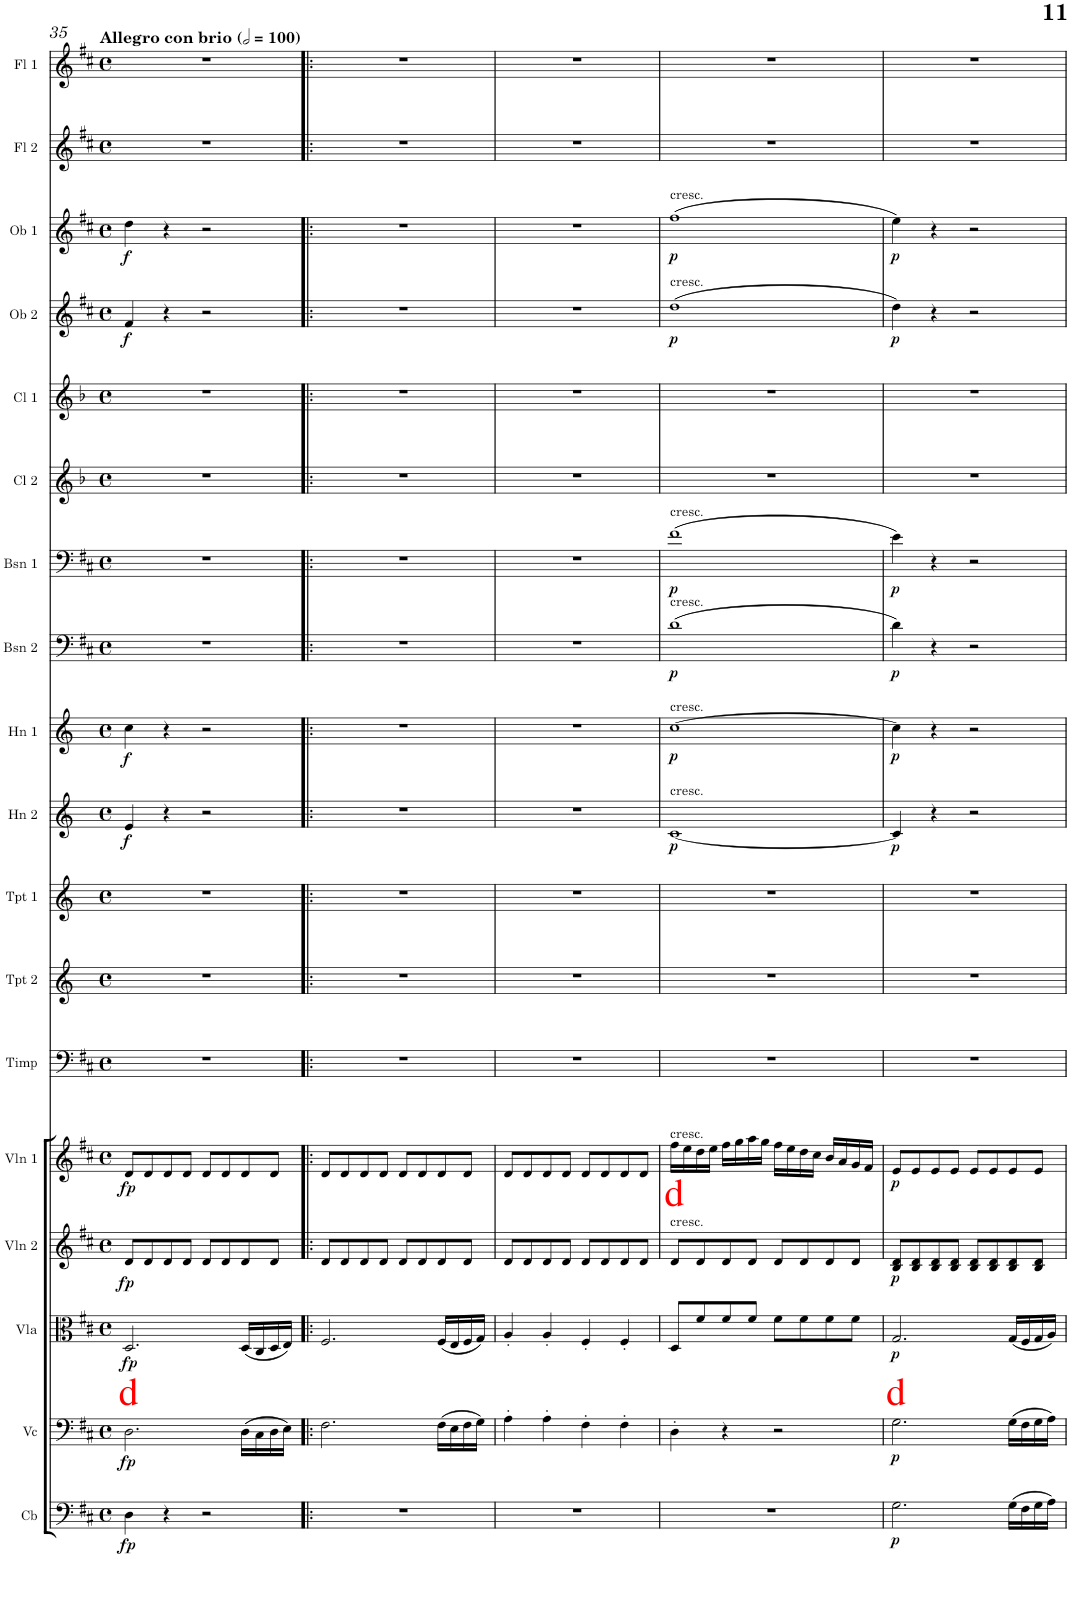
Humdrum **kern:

**kern	**dynam	**kern	**dynam	**kern	**text	**dynam	**kern	**dynam	**kern	**text	**dynam	**kern	**kern	**kern	**kern	**dynam	**kern	**dynam	**kern	**dynam	**kern	**dynam	**kern	**kern	**kern	**dynam	**kern	**dynam	**kern	**kern
*part18	*part18	*part17	*part17	*part16	*part16	*part16	*part15	*part15	*part14	*part14	*part14	*part13	*part12	*part11	*part10	*part10	*part9	*part9	*part8	*part8	*part7	*part7	*part6	*part5	*part4	*part4	*part3	*part3	*part2	*part1
*staff18	*staff18	*staff17	*staff17	*staff16	*staff16	*staff16	*staff15	*staff15	*staff14	*staff14	*staff14	*staff13	*staff12	*staff11	*staff10	*staff10	*staff9	*staff9	*staff8	*staff8	*staff7	*staff7	*staff6	*staff5	*staff4	*staff4	*staff3	*staff3	*staff2	*staff1
*I"Contrabass	*	*I"Violoncello	*	*I"Viola	*	*	*I"Violin 2	*	*I"Violin 1	*	*	*I"Timpani	*I"D Trumpet 2	*I"D Trumpet 1	*I"D Horn 2	*	*I"D Horn 1	*	*I"Bassoon 2	*	*I"Bassoon 1	*	*I"A Clarinet 2	*I"A Clarinet 1	*I"Oboe 2	*	*I"Oboe 1	*	*I"Flute 2	*I"Flute 1
*I'Cb	*	*I'Vc	*	*I'Vla	*	*	*I'Vln 2	*	*I'Vln 1	*	*	*I'Timp	*I'Tpt 2	*I'Tpt 1	*I'Hn 2	*	*I'Hn 1	*	*I'Bsn 2	*	*I'Bsn 1	*	*I'Cl 2	*I'Cl 1	*I'Ob 2	*	*I'Ob 1	*	*I'Fl 2	*I'Fl 1
!!LO:PB:g=z
*clefF4	*	*clefF4	*	*clefC3	*	*	*clefG2	*	*clefG2	*	*	*clefF4	*clefG2	*clefG2	*clefG2	*	*clefG2	*	*clefF4	*	*clefF4	*	*clefG2	*clefG2	*clefG2	*	*clefG2	*	*clefG2	*clefG2
*Trd7c12	*	*	*	*	*	*	*	*	*	*	*	*	*Trd-1c-2	*Trd-1c-2	*Trd6c10	*	*Trd6c10	*	*	*	*	*	*Trd2c3	*Trd2c3	*	*	*	*	*	*
*k[f#c#]	*	*k[f#c#]	*	*k[f#c#]	*	*	*k[f#c#]	*	*k[f#c#]	*	*	*k[f#c#]	*k[]	*k[]	*k[]	*	*k[]	*	*k[f#c#]	*	*k[f#c#]	*	*k[b-]	*k[b-]	*k[f#c#]	*	*k[f#c#]	*	*k[f#c#]	*k[f#c#]
*M4/4	*	*M4/4	*	*M4/4	*	*	*M4/4	*	*M4/4	*	*	*M4/4	*M4/4	*M4/4	*M4/4	*	*M4/4	*	*M4/4	*	*M4/4	*	*M4/4	*M4/4	*M4/4	*	*M4/4	*	*M4/4	*M4/4
*met(c)	*	*met(c)	*	*met(c)	*	*	*met(c)	*	*met(c)	*	*	*met(c)	*met(c)	*met(c)	*met(c)	*	*met(c)	*	*met(c)	*	*met(c)	*	*met(c)	*met(c)	*met(c)	*	*met(c)	*	*met(c)	*met(c)
*MM200	*	*MM200	*	*MM200	*	*	*MM200	*	*MM200	*	*	*MM200	*MM200	*MM200	*MM200	*	*MM200	*	*MM200	*	*MM200	*	*MM200	*MM200	*MM200	*	*MM200	*	*MM200	*MM200
=35	=35	=35	=35	=35	=35	=35	=35	=35	=35	=35	=35	=35	=35	=35	=35	=35	=35	=35	=35	=35	=35	=35	=35	=35	=35	=35	=35	=35	=35	=35
!	!	!	!	!	!	!	!	!	!	!	!	!	!	!	!	!	!	!	!	!	!	!	!	!	!	!	!	!	!	!LO:TX:a:B:t=Allegro con brio
!	!LO:DY:b	!	!LO:DY:b	!	!LO:LY:b:color=#FF0000	!LO:DY:b	!	!LO:DY:b	!	!	!LO:DY:b	!	!	!	!	!LO:DY:b	!	!LO:DY:b	!	!	!	!	!	!	!	!LO:DY:b	!	!LO:DY:b	!	!
4D\	fp	2.D\	fp	2.D/	d	fp	8d/L	fp	8d/L	.	fp	1r	1r	1r	4e/	f	4cc\	f	1r	.	1r	.	1r	1r	4f#/	f	4dd\	f	1r	1r
.	.	.	.	.	.	.	8d/	.	8d/	.	.	.	.	.	.	.	.	.	.	.	.	.	.	.	.	.	.	.	.	.
4r	.	.	.	.	.	.	8d/	.	8d/	.	.	.	.	.	4r	.	4r	.	.	.	.	.	.	.	4r	.	4r	.	.	.
.	.	.	.	.	.	.	8d/J	.	8d/J	.	.	.	.	.	.	.	.	.	.	.	.	.	.	.	.	.	.	.	.	.
2r	.	.	.	.	.	.	8d/L	.	8d/L	.	.	.	.	.	2r	.	2r	.	.	.	.	.	.	.	2r	.	2r	.	.	.
.	.	.	.	.	.	.	8d/	.	8d/	.	.	.	.	.	.	.	.	.	.	.	.	.	.	.	.	.	.	.	.	.
.	.	(16D\LL	.	(16D/LL	.	.	8d/	.	8d/	.	.	.	.	.	.	.	.	.	.	.	.	.	.	.	.	.	.	.	.	.
.	.	16C#\	.	16C#/	.	.	.	.	.	.	.	.	.	.	.	.	.	.	.	.	.	.	.	.	.	.	.	.	.	.
.	.	16D\	.	16D/	.	.	8d/J	.	8d/J	.	.	.	.	.	.	.	.	.	.	.	.	.	.	.	.	.	.	.	.	.
.	.	16E\JJ)	.	16E/JJ)	.	.	.	.	.	.	.	.	.	.	.	.	.	.	.	.	.	.	.	.	.	.	.	.	.	.
=36!|:	=36!|:	=36!|:	=36!|:	=36!|:	=36!|:	=36!|:	=36!|:	=36!|:	=36!|:	=36!|:	=36!|:	=36!|:	=36!|:	=36!|:	=36!|:	=36!|:	=36!|:	=36!|:	=36!|:	=36!|:	=36!|:	=36!|:	=36!|:	=36!|:	=36!|:	=36!|:	=36!|:	=36!|:	=36!|:	=36!|:
1r	.	2.F#\	.	2.F#/	.	.	8d/L	.	8d/L	.	.	1r	1r	1r	1r	.	1r	.	1r	.	1r	.	1r	1r	1r	.	1r	.	1r	1r
.	.	.	.	.	.	.	8d/	.	8d/	.	.	.	.	.	.	.	.	.	.	.	.	.	.	.	.	.	.	.	.	.
.	.	.	.	.	.	.	8d/	.	8d/	.	.	.	.	.	.	.	.	.	.	.	.	.	.	.	.	.	.	.	.	.
.	.	.	.	.	.	.	8d/J	.	8d/J	.	.	.	.	.	.	.	.	.	.	.	.	.	.	.	.	.	.	.	.	.
.	.	.	.	.	.	.	8d/L	.	8d/L	.	.	.	.	.	.	.	.	.	.	.	.	.	.	.	.	.	.	.	.	.
.	.	.	.	.	.	.	8d/	.	8d/	.	.	.	.	.	.	.	.	.	.	.	.	.	.	.	.	.	.	.	.	.
.	.	(16F#\LL	.	(16F#/LL	.	.	8d/	.	8d/	.	.	.	.	.	.	.	.	.	.	.	.	.	.	.	.	.	.	.	.	.
.	.	16E\	.	16E/	.	.	.	.	.	.	.	.	.	.	.	.	.	.	.	.	.	.	.	.	.	.	.	.	.	.
.	.	16F#\	.	16F#/	.	.	8d/J	.	8d/J	.	.	.	.	.	.	.	.	.	.	.	.	.	.	.	.	.	.	.	.	.
.	.	16G\JJ)	.	16G/JJ)	.	.	.	.	.	.	.	.	.	.	.	.	.	.	.	.	.	.	.	.	.	.	.	.	.	.
=37	=37	=37	=37	=37	=37	=37	=37	=37	=37	=37	=37	=37	=37	=37	=37	=37	=37	=37	=37	=37	=37	=37	=37	=37	=37	=37	=37	=37	=37	=37
1r	.	4A'\	.	4A'/	.	.	8d/L	.	8d/L	.	.	1r	1r	1r	1r	.	1r	.	1r	.	1r	.	1r	1r	1r	.	1r	.	1r	1r
.	.	.	.	.	.	.	8d/	.	8d/	.	.	.	.	.	.	.	.	.	.	.	.	.	.	.	.	.	.	.	.	.
.	.	4A'\	.	4A'/	.	.	8d/	.	8d/	.	.	.	.	.	.	.	.	.	.	.	.	.	.	.	.	.	.	.	.	.
.	.	.	.	.	.	.	8d/J	.	8d/J	.	.	.	.	.	.	.	.	.	.	.	.	.	.	.	.	.	.	.	.	.
.	.	4F#'\	.	4F#'/	.	.	8d/L	.	8d/L	.	.	.	.	.	.	.	.	.	.	.	.	.	.	.	.	.	.	.	.	.
.	.	.	.	.	.	.	8d/	.	8d/	.	.	.	.	.	.	.	.	.	.	.	.	.	.	.	.	.	.	.	.	.
.	.	4F#'\	.	4F#'/	.	.	8d/	.	8d/	.	.	.	.	.	.	.	.	.	.	.	.	.	.	.	.	.	.	.	.	.
.	.	.	.	.	.	.	8d/J	.	8d/J	.	.	.	.	.	.	.	.	.	.	.	.	.	.	.	.	.	.	.	.	.
=38	=38	=38	=38	=38	=38	=38	=38	=38	=38	=38	=38	=38	=38	=38	=38	=38	=38	=38	=38	=38	=38	=38	=38	=38	=38	=38	=38	=38	=38	=38
!	!	!	!	!	!	!	!	!	!	!	!	!	!	!	!	!	!	!	!	!	!	!	!	!	!	!	!LO:TX:a:t=cresc.	!	!	!
!	!	!	!	!	!	!	!	!	!	!	!	!	!	!	!	!	!	!	!	!	!	!	!	!	!LO:TX:a:t=cresc.	!	!	!	!	!
!	!	!	!	!	!	!	!	!	!	!	!	!	!	!	!	!	!	!	!	!	!LO:TX:a:t=cresc.	!	!	!	!	!	!	!	!	!
!	!	!	!	!	!	!	!	!	!	!	!	!	!	!	!	!	!	!	!LO:TX:a:t=cresc.	!	!	!	!	!	!	!	!	!	!	!
!	!	!	!	!	!	!	!	!	!	!	!	!	!	!	!	!	!LO:TX:a:t=cresc.	!	!	!	!	!	!	!	!	!	!	!	!	!
!	!	!	!	!	!	!	!	!	!	!	!	!	!	!	!LO:TX:a:t=cresc.	!	!	!	!	!	!	!	!	!	!	!	!	!	!	!
!	!	!	!	!	!	!	!	!	!LO:TX:a:t=cresc.	!	!	!	!	!	!	!	!	!	!	!	!	!	!	!	!	!	!	!	!	!
!	!	!	!	!	!	!	!LO:TX:a:t=cresc.	!	!	!	!	!	!	!	!	!	!	!	!	!	!	!	!	!	!	!	!	!	!	!
!	!	!	!	!	!	!	!	!	!	!LO:LY:b:color=#FF0000	!	!	!	!	!	!LO:DY:b	!	!LO:DY:b	!	!LO:DY:b	!	!LO:DY:b	!	!	!	!LO:DY:b	!	!LO:DY:b	!	!
1r	.	4D'\	.	8D/L	.	.	8d/L	.	16ff#\LL	d	.	1r	1r	1r	[1c	p	[1cc	p	(1d	p	(1f#	p	1r	1r	(1dd	p	(1ff#	p	1r	1r
.	.	.	.	.	.	.	.	.	16ee\	.	.	.	.	.	.	.	.	.	.	.	.	.	.	.	.	.	.	.	.	.
.	.	.	.	8f#/	.	.	8d/	.	16dd\	.	.	.	.	.	.	.	.	.	.	.	.	.	.	.	.	.	.	.	.	.
.	.	.	.	.	.	.	.	.	16ee\JJ	.	.	.	.	.	.	.	.	.	.	.	.	.	.	.	.	.	.	.	.	.
.	.	4r	.	8f#/	.	.	8d/	.	16ff#\LL	.	.	.	.	.	.	.	.	.	.	.	.	.	.	.	.	.	.	.	.	.
.	.	.	.	.	.	.	.	.	16gg\	.	.	.	.	.	.	.	.	.	.	.	.	.	.	.	.	.	.	.	.	.
.	.	.	.	8f#/J	.	.	8d/J	.	16aa\	.	.	.	.	.	.	.	.	.	.	.	.	.	.	.	.	.	.	.	.	.
.	.	.	.	.	.	.	.	.	16gg\JJ	.	.	.	.	.	.	.	.	.	.	.	.	.	.	.	.	.	.	.	.	.
.	.	2r	.	8f#\L	.	.	8d/L	.	16ff#\LL	.	.	.	.	.	.	.	.	.	.	.	.	.	.	.	.	.	.	.	.	.
.	.	.	.	.	.	.	.	.	16ee\	.	.	.	.	.	.	.	.	.	.	.	.	.	.	.	.	.	.	.	.	.
.	.	.	.	8f#\	.	.	8d/	.	16dd\	.	.	.	.	.	.	.	.	.	.	.	.	.	.	.	.	.	.	.	.	.
.	.	.	.	.	.	.	.	.	16cc#\JJ	.	.	.	.	.	.	.	.	.	.	.	.	.	.	.	.	.	.	.	.	.
.	.	.	.	8f#\	.	.	8d/	.	16b/LL	.	.	.	.	.	.	.	.	.	.	.	.	.	.	.	.	.	.	.	.	.
.	.	.	.	.	.	.	.	.	16a/	.	.	.	.	.	.	.	.	.	.	.	.	.	.	.	.	.	.	.	.	.
.	.	.	.	8f#\J	.	.	8d/J	.	16g/	.	.	.	.	.	.	.	.	.	.	.	.	.	.	.	.	.	.	.	.	.
.	.	.	.	.	.	.	.	.	16f#/JJ	.	.	.	.	.	.	.	.	.	.	.	.	.	.	.	.	.	.	.	.	.
=39	=39	=39	=39	=39	=39	=39	=39	=39	=39	=39	=39	=39	=39	=39	=39	=39	=39	=39	=39	=39	=39	=39	=39	=39	=39	=39	=39	=39	=39	=39
!	!LO:DY:b	!	!LO:DY:b	!	!LO:LY:b:color=#FF0000	!LO:DY:b	!	!LO:DY:b	!	!	!LO:DY:b	!	!	!	!	!LO:DY:b	!	!LO:DY:b	!	!LO:DY:b	!	!LO:DY:b	!	!	!	!LO:DY:b	!	!LO:DY:b	!	!
2.G\	p	2.G\	p	2.G/	d	p	8B/ 8d/L	p	8e/L	.	p	1r	1r	1r	4c/]	p	4cc\]	p	4d\)	p	4e\)	p	1r	1r	4dd\)	p	4ee\)	p	1r	1r
.	.	.	.	.	.	.	8B/ 8d/	.	8e/	.	.	.	.	.	.	.	.	.	.	.	.	.	.	.	.	.	.	.	.	.
.	.	.	.	.	.	.	8B/ 8d/	.	8e/	.	.	.	.	.	4r	.	4r	.	4r	.	4r	.	.	.	4r	.	4r	.	.	.
.	.	.	.	.	.	.	8B/ 8d/J	.	8e/J	.	.	.	.	.	.	.	.	.	.	.	.	.	.	.	.	.	.	.	.	.
.	.	.	.	.	.	.	8B/ 8d/L	.	8e/L	.	.	.	.	.	2r	.	2r	.	2r	.	2r	.	.	.	2r	.	2r	.	.	.
.	.	.	.	.	.	.	8B/ 8d/	.	8e/	.	.	.	.	.	.	.	.	.	.	.	.	.	.	.	.	.	.	.	.	.
(16G\LL	.	(16G\LL	.	(16G/LL	.	.	8B/ 8d/	.	8e/	.	.	.	.	.	.	.	.	.	.	.	.	.	.	.	.	.	.	.	.	.
16F#\	.	16F#\	.	16F#/	.	.	.	.	.	.	.	.	.	.	.	.	.	.	.	.	.	.	.	.	.	.	.	.	.	.
16G\	.	16G\	.	16G/	.	.	8B/ 8d/J	.	8e/J	.	.	.	.	.	.	.	.	.	.	.	.	.	.	.	.	.	.	.	.	.
16A\JJ)	.	16A\JJ)	.	16A/JJ)	.	.	.	.	.	.	.	.	.	.	.	.	.	.	.	.	.	.	.	.	.	.	.	.	.	.
=	=	=	=	=	=	=	=	=	=	=	=	=	=	=	=	=	=	=	=	=	=	=	=	=	=	=	=	=	=	=
*-	*-	*-	*-	*-	*-	*-	*-	*-	*-	*-	*-	*-	*-	*-	*-	*-	*-	*-	*-	*-	*-	*-	*-	*-	*-	*-	*-	*-	*-	*-
